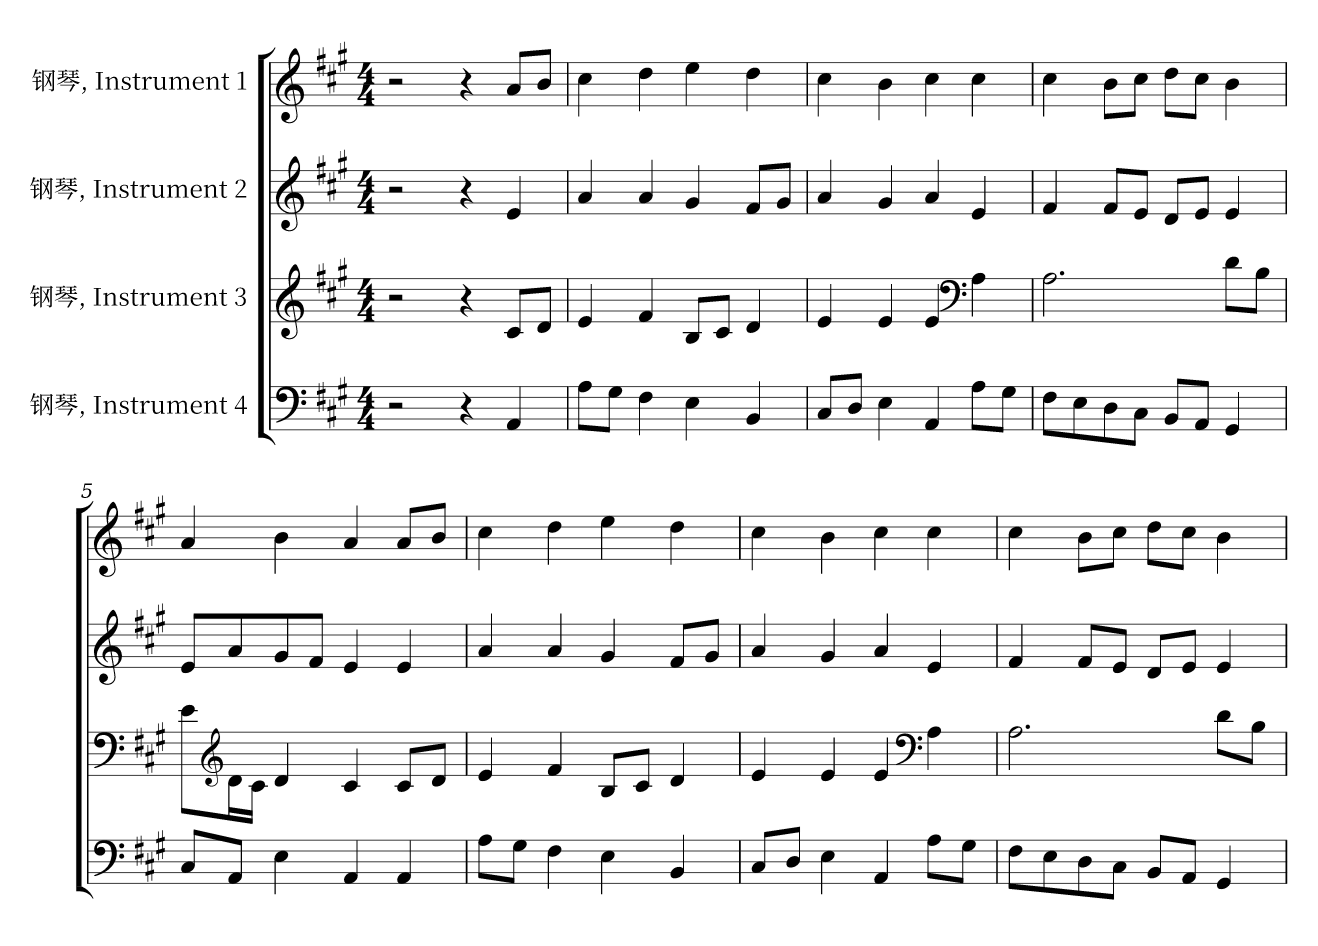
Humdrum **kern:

**kern	**kern	**kern	**kern
*part4	*part3	*part2	*part1
*staff4	*staff3	*staff2	*staff1
*I"钢琴, Instrument 4	*I"钢琴, Instrument 3	*I"钢琴, Instrument 2	*I"钢琴, Instrument 1
*clefF4	*clefG2	*clefG2	*clefG2
*k[f#c#g#]	*k[f#c#g#]	*k[f#c#g#]	*k[f#c#g#]
*M4/4	*M4/4	*M4/4	*M4/4
*MM96	*MM96	*MM96	*MM96
=1	=1	=1	=1
2r	2r	2r	2r
4r	4r	4r	4r
4AA/	8c#/L	4e/	8a/L
.	8d/J	.	8b/J
=2	=2	=2	=2
8A\L	4e/	4a/	4cc#\
8G#\J	.	.	.
4F#\	4f#/	4a/	4dd\
4E\	8B/L	4g#/	4ee\
.	8c#/J	.	.
4BB/	4d/	8f#/L	4dd\
.	.	8g#/J	.
=3	=3	=3	=3
8C#/L	4e/	4a/	4cc#\
8D/J	.	.	.
4E\	4e/	4g#/	4b\
4AA/	4e/	4a/	4cc#\
*	*clefF4	*	*
8A\L	4A\	4e/	4cc#\
8G#\J	.	.	.
=4	=4	=4	=4
8F#\L	2.A\	4f#/	4cc#\
8E\	.	.	.
8D\	.	8f#/L	8b\L
8C#\J	.	8e/J	8cc#\J
8BB/L	.	8d/L	8dd\L
8AA/J	.	8e/J	8cc#\J
4GG#/	8d\L	4e/	4b\
.	8B\J	.	.
!!LO:LB:g=z
=5	=5	=5	=5
8C#/L	8e\L	8e/L	4a/
*	*clefG2	*	*
8AA/J	16d\L	8a/	.
.	16c#\JJ	.	.
4E\	4d/	8g#/	4b\
.	.	8f#/J	.
4AA/	4c#/	4e/	4a/
4AA/	8c#/L	4e/	8a/L
.	8d/J	.	8b/J
=6	=6	=6	=6
8A\L	4e/	4a/	4cc#\
8G#\J	.	.	.
4F#\	4f#/	4a/	4dd\
4E\	8B/L	4g#/	4ee\
.	8c#/J	.	.
4BB/	4d/	8f#/L	4dd\
.	.	8g#/J	.
=7	=7	=7	=7
8C#/L	4e/	4a/	4cc#\
8D/J	.	.	.
4E\	4e/	4g#/	4b\
4AA/	4e/	4a/	4cc#\
*	*clefF4	*	*
8A\L	4A\	4e/	4cc#\
8G#\J	.	.	.
=8	=8	=8	=8
8F#\L	2.A\	4f#/	4cc#\
8E\	.	.	.
8D\	.	8f#/L	8b\L
8C#\J	.	8e/J	8cc#\J
8BB/L	.	8d/L	8dd\L
8AA/J	.	8e/J	8cc#\J
4GG#/	8d\L	4e/	4b\
.	8B\J	.	.
=	=	=	=
*-	*-	*-	*-
